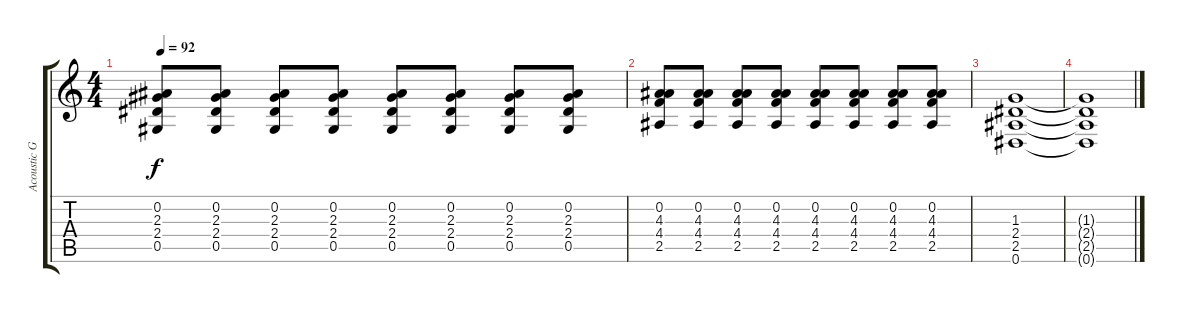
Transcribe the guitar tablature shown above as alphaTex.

\track ("Acoustic Guitar" "Acoustic G") {instrument acousticguitarsteel}
\staff {score tabs}
\tuning (Eb4 Bb3 Gb3 Db3 Ab2 Eb2) {hide}
\ts (4 4)
\tempo 92
\clef g2
\ks c
(0.2 2.3 2.4 0.5).8{dy f} (0.2 2.3 2.4 0.5).8 (0.2 2.3 2.4 0.5).8 (0.2 2.3 2.4 0.5).8 (0.2 2.3 2.4 0.5).8 (0.2 2.3 2.4 0.5).8 (0.2 2.3 2.4 0.5).8 (0.2 2.3 2.4 0.5).8 |
(0.2 4.3 4.4 2.5).8 (0.2 4.3 4.4 2.5).8 (0.2 4.3 4.4 2.5).8 (0.2 4.3 4.4 2.5).8 (0.2 4.3 4.4 2.5).8 (0.2 4.3 4.4 2.5).8 (0.2 4.3 4.4 2.5).8 (0.2 4.3 4.4 2.5).8 |
(1.3 2.4 2.5 0.6).1 |
(1.3{t} 2.4{t} 2.5{t} 0.6{t}).1
